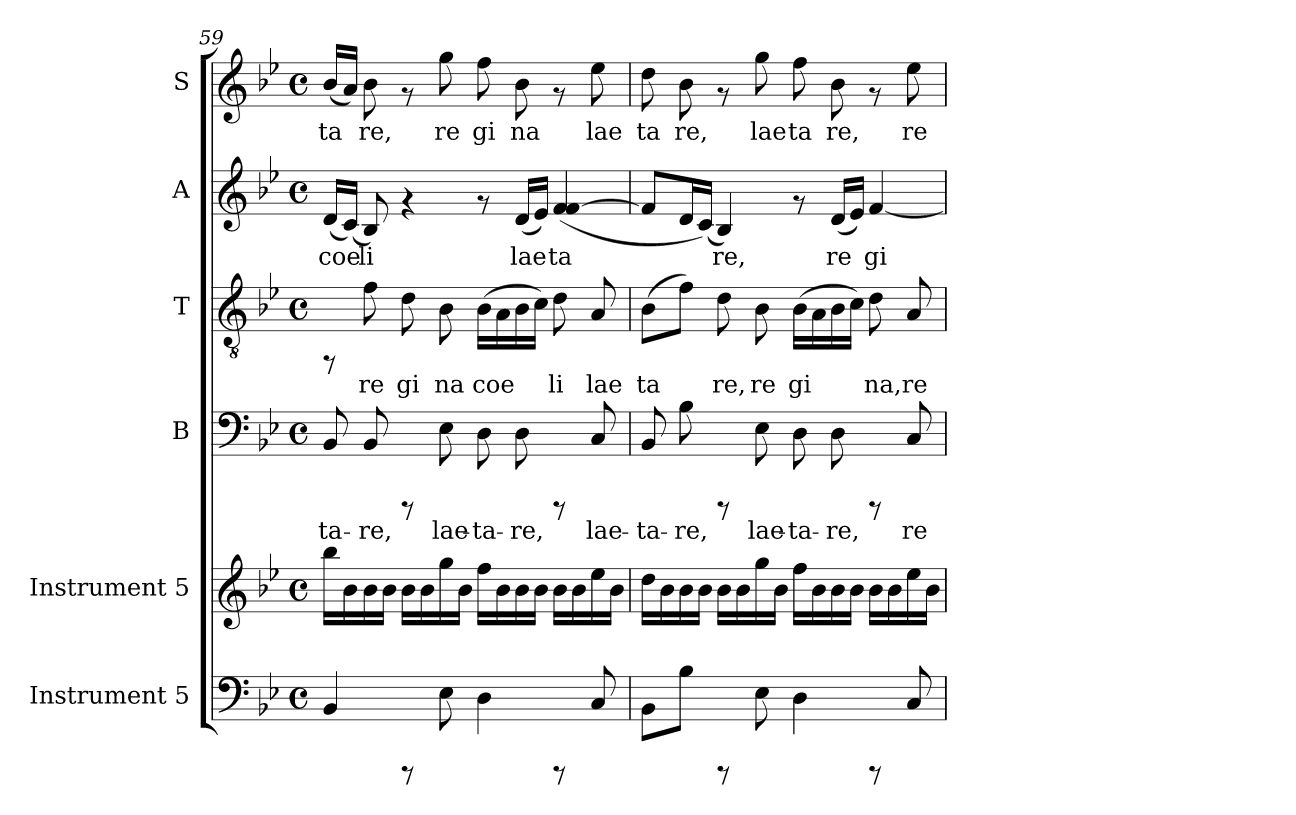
**kern	**kern	**kern	**text	**kern	**text	**kern	**text	**kern	**text
*part6	*part5	*part4	*part4	*part3	*part3	*part2	*part2	*part1	*part1
*staff6	*staff5	*staff4	*staff4	*staff3	*staff3	*staff2	*staff2	*staff1	*staff1
*I"Instrument 5	*I"Instrument 5	*I"B	*	*I"T	*	*I"A	*	*I"S	*
*	*	*I'B	*	*I'T	*	*I'A	*	*I'S	*
*clefF4	*clefG2	*clefF4	*	*clefGv2	*	*clefG2	*	*clefG2	*
*k[b-e-]	*k[b-e-]	*k[b-e-]	*	*k[b-e-]	*	*k[b-e-]	*	*k[b-e-]	*
*B-:	*B-:	*B-:	*	*B-:	*	*B-:	*	*B-:	*
*M4/4	*M4/4	*M4/4	*	*M4/4	*	*M4/4	*	*M4/4	*
*met(c)	*met(c)	*met(c)	*	*met(c)	*	*met(c)	*	*met(c)	*
=59	=59	=59	=59	=59	=59	=59	=59	=59	=59
!	!	!	!LO:LY:b:cj	!	!	!	!LO:LY:b:cj	!	!LO:LY:b:cj
4BB-/	16bb-\L	8BB-/	-ta-	8rFF	.	(<16d/L	coe	(<16b-/L	ta
!	!	!	!	!	!	!	!LO:LY:b:cj	!	!LO:LY:b:cj
.	16b-\	.	.	.	.	(<16c/J)	.	16a/J)	.
!	!	!	!LO:LY:b:cj	!	!LO:LY:b:cj	!	!LO:LY:b:cj	!	!LO:LY:b:cj
.	16b-\	8BB-/	-re,	8f\	re	8B-/)	li	8b-\	re,
.	16b-\J	.	.	.	.	.	.	.	.
!	!	!	!	!	!LO:LY:b:cj	!	!	!	!
8rCCC	16b-\L	8rCCC	.	8d\	gi	4rf	.	8rf	.
.	16b-\	.	.	.	.	.	.	.	.
!	!	!	!LO:LY:b:cj	!	!LO:LY:b:cj	!	!	!	!LO:LY:b:cj
8E-\	16gg\	8E-\	lae-	8B-\	na	.	.	8gg\	re
.	16b-\J	.	.	.	.	.	.	.	.
!	!	!	!LO:LY:b:cj	!	!LO:LY:b:cj	!	!	!	!LO:LY:b:cj
4D\	16ff\L	8D\	-ta-	(>16B-\L	coe	8rf	.	8ff\	gi
!	!	!	!	!	!LO:LY:b:cj	!	!	!	!
.	16b-\	.	.	16A\	.	.	.	.	.
!	!	!	!LO:LY:b:cj	!	!LO:LY:b:cj	!	!LO:LY:b:cj	!	!LO:LY:b:cj
.	16b-\	8D\	-re,	16B-\	.	(<16d/L	lae	8b-\	na
!	!	!	!	!	!LO:LY:b:cj	!	!LO:LY:b:cj	!	!
.	16b-\J	.	.	16c\J)	.	16e-/J)	.	.	.
!	!	!	!	!	!LO:LY:b:cj	!	!LO:LY:b:cj	!	!
8rCCC	16b-\L	8rCCC	.	8d\	li	(<4f/ [<4f/	ta	8rf	.
.	16b-\	.	.	.	.	.	.	.	.
!	!	!	!LO:LY:b:cj	!	!LO:LY:b:cj	!	!	!	!LO:LY:b:cj
8C/	16ee-\	8C/	lae-	8A/	lae	.	.	8ee-\	lae
.	16b-\J	.	.	.	.	.	.	.	.
=60	=60	=60	=60	=60	=60	=60	=60	=60	=60
!	!	!	!LO:LY:b:cj	!	!LO:LY:b:cj	!	!LO:LY:b:cj	!	!LO:LY:b:cj
8BB-\L	16dd\L	8BB-/	-ta-	(>8B-\L	ta	8f/L]	.	8dd\	ta
.	16b-\	.	.	.	.	.	.	.	.
!	!	!	!LO:LY:b:cj	!	!LO:LY:b:cj	!	!LO:LY:b:cj	!	!LO:LY:b:cj
8B-\J	16b-\	8B-\	-re,	8f\J)	.	16d/	.	8b-\	re,
!	!	!	!	!	!	!	!LO:LY:b:cj	!	!
.	16b-\J	.	.	.	.	(<16c/J)	.	.	.
!	!	!	!	!	!LO:LY:b:cj	!	!LO:LY:b:cj	!	!
8rCCC	16b-\L	8rCCC	.	8d\	re,	4B-/)	re,	8rf	.
.	16b-\	.	.	.	.	.	.	.	.
!	!	!	!LO:LY:b:cj	!	!LO:LY:b:cj	!	!	!	!LO:LY:b:cj
8E-\	16gg\	8E-\	lae-	8B-\	re	.	.	8gg\	lae
.	16b-\J	.	.	.	.	.	.	.	.
!	!	!	!LO:LY:b:cj	!	!LO:LY:b:cj	!	!	!	!LO:LY:b:cj
4D\	16ff\L	8D\	-ta-	(>16B-\L	gi	8rf	.	8ff\	ta
!	!	!	!	!	!LO:LY:b:cj	!	!	!	!
.	16b-\	.	.	16A\	.	.	.	.	.
!	!	!	!LO:LY:b:cj	!	!LO:LY:b:cj	!	!LO:LY:b:cj	!	!LO:LY:b:cj
.	16b-\	8D\	-re,	16B-\	.	(<16d/L	re	8b-\	re,
!	!	!	!	!	!LO:LY:b:cj	!	!LO:LY:b:cj	!	!
.	16b-\J	.	.	16c\J)	.	16e-/J)	.	.	.
!	!	!	!	!	!LO:LY:b:cj	!	!LO:LY:b:cj	!	!
8rCCC	16b-\L	8rCCC	.	8d\	na,	[>4f/	gi	8rf	.
.	16b-\	.	.	.	.	.	.	.	.
!	!	!	!LO:LY:b:cj	!	!LO:LY:b:cj	!	!	!	!LO:LY:b:cj
8C/	16ee-\	8C/	re-	8A/	re	.	.	8ee-\	re
.	16b-\J	.	.	.	.	.	.	.	.
=	=	=	=	=	=	=	=	=	=
*-	*-	*-	*-	*-	*-	*-	*-	*-	*-
